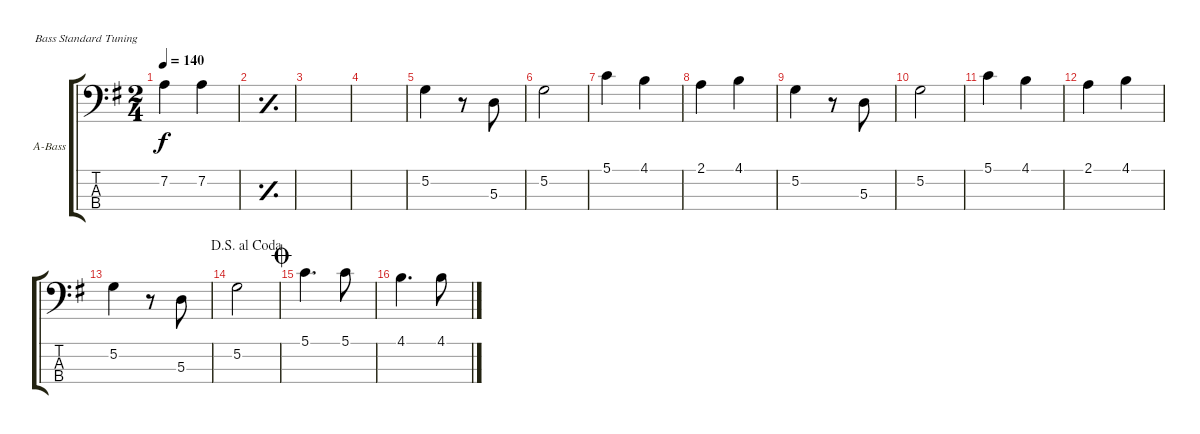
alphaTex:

\defaultSystemsLayout 4
\bracketExtendMode groupsimilarinstruments
\firstSystemTrackNameOrientation horizontal
\otherSystemsTrackNameOrientation horizontal
\track ("Acoustic Bass" "A-Bass") {instrument acousticbass}
\staff {score tabs}
\tuning (G2 D2 A1 E1)
\ts (2 4)
\tempo 140
\clef f4
\ks g
7.2.4{dy f} 7.2.4 |
\simile simple
|
|
|
\simile none
5.2.4 r.8 5.3.8 |
5.2.2 |
5.1.4 4.1.4 |
2.1.4 4.1.4 |
5.2.4 r.8 5.3.8 |
5.2.2 |
5.1.4 4.1.4 |
2.1.4 4.1.4 |
5.2.4 r.8 5.3.8 |
\jump dalsegnoalcoda
5.2.2 |
\jump coda
5.1.4{d} 5.1.8 |
4.1.4{d} 4.1.8
